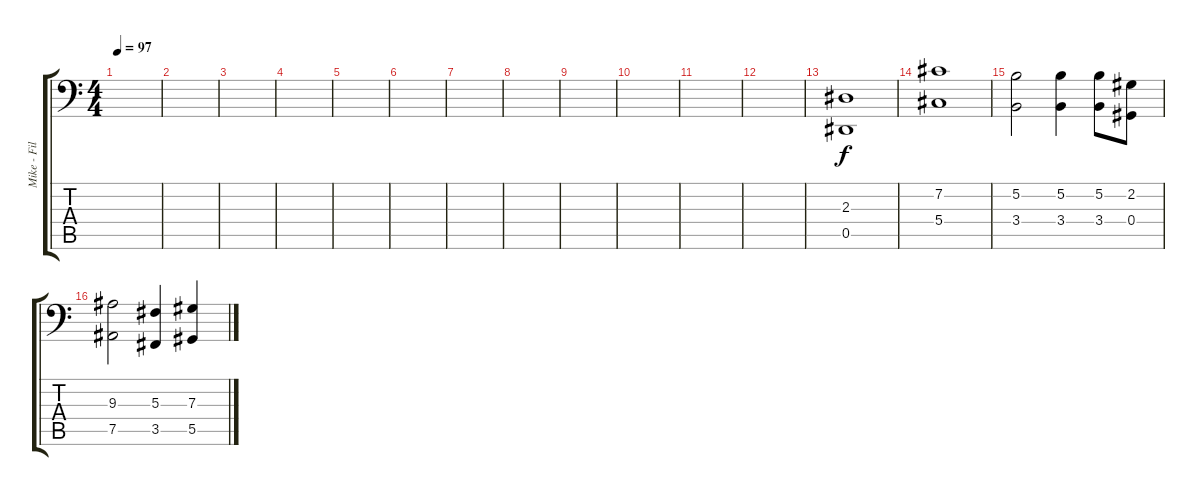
\track ("Mike - Fills/FX" "Mike - Fil") {instrument fx8scifi}
\staff {score tabs}
\tuning (Bb3 Gb3 Db3 Ab2 Eb2 Ab1) {hide}
\ts (4 4)
\tempo 97
\clef f4
\ks c
|
|
|
|
|
|
|
|
|
|
|
|
(2.3 0.5).1{volume 11} |
(7.2 5.4).1 |
(5.2 3.4).2 (5.2 3.4).4 (5.2 3.4).8 (2.2 0.4).8 |
(9.3 7.5).2 (5.3 3.5).4 (7.3 5.5).4
